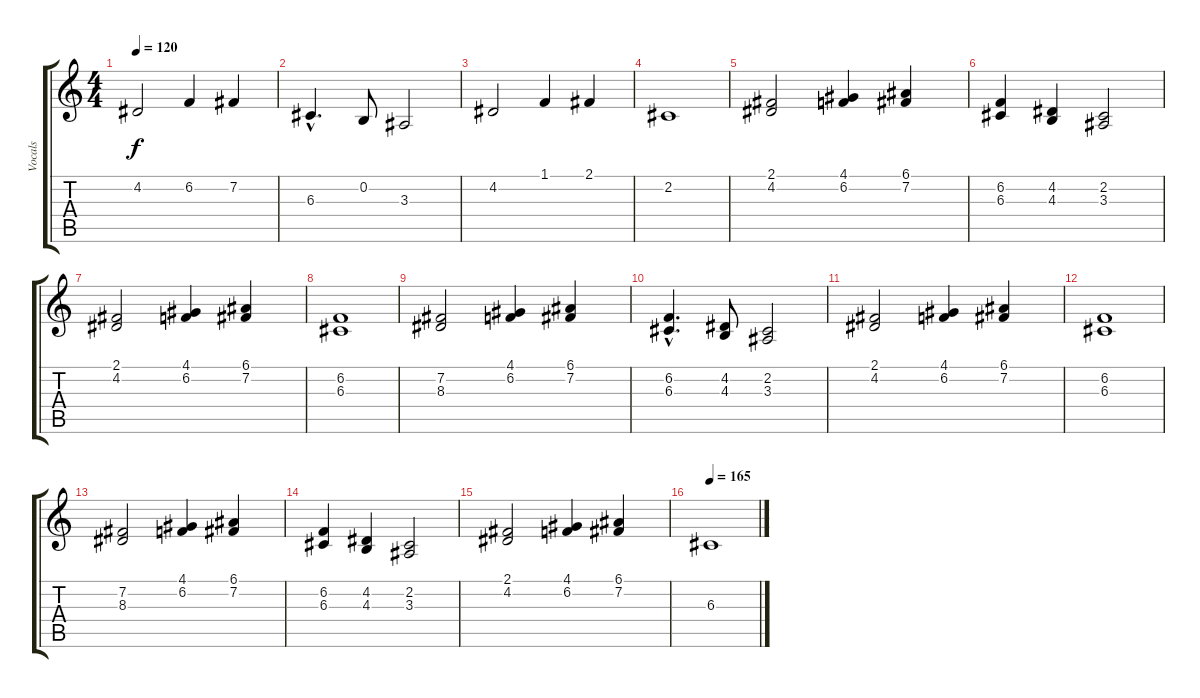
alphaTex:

\track ("Vocals" "Vocals") {instrument brightacousticpiano}
\staff {score tabs}
\tuning (E4 B3 G3 D3 A2 E2) {hide}
\ts (4 4)
\tempo 120
\clef g2
\ks c
4.2.2{dy f} 6.2.4 7.2.4 |
6.3{hac}.4{d} 0.2.8 3.3.2 |
4.2.2 1.1.4 2.1.4 |
2.2.1 |
(2.1 4.2).2 (4.1 6.2).4 (6.1 7.2).4 |
(6.2 6.3).4 (4.2 4.3).4 (2.2 3.3).2 |
(2.1 4.2).2 (4.1 6.2).4 (6.1 7.2).4 |
(6.2 6.3).1 |
(7.2 8.3).2 (4.1 6.2).4 (6.1 7.2).4 |
(6.2{hac} 6.3{hac}).4{d} (4.2 4.3).8 (2.2 3.3).2 |
(2.1 4.2).2 (4.1 6.2).4 (6.1 7.2).4 |
(6.2 6.3).1 |
(7.2 8.3).2 (4.1 6.2).4 (6.1 7.2).4 |
(6.2 6.3).4 (4.2 4.3).4 (2.2 3.3).2 |
(2.1 4.2).2 (4.1 6.2).4 (6.1 7.2).4 |
\tempo 165
6.3.1
